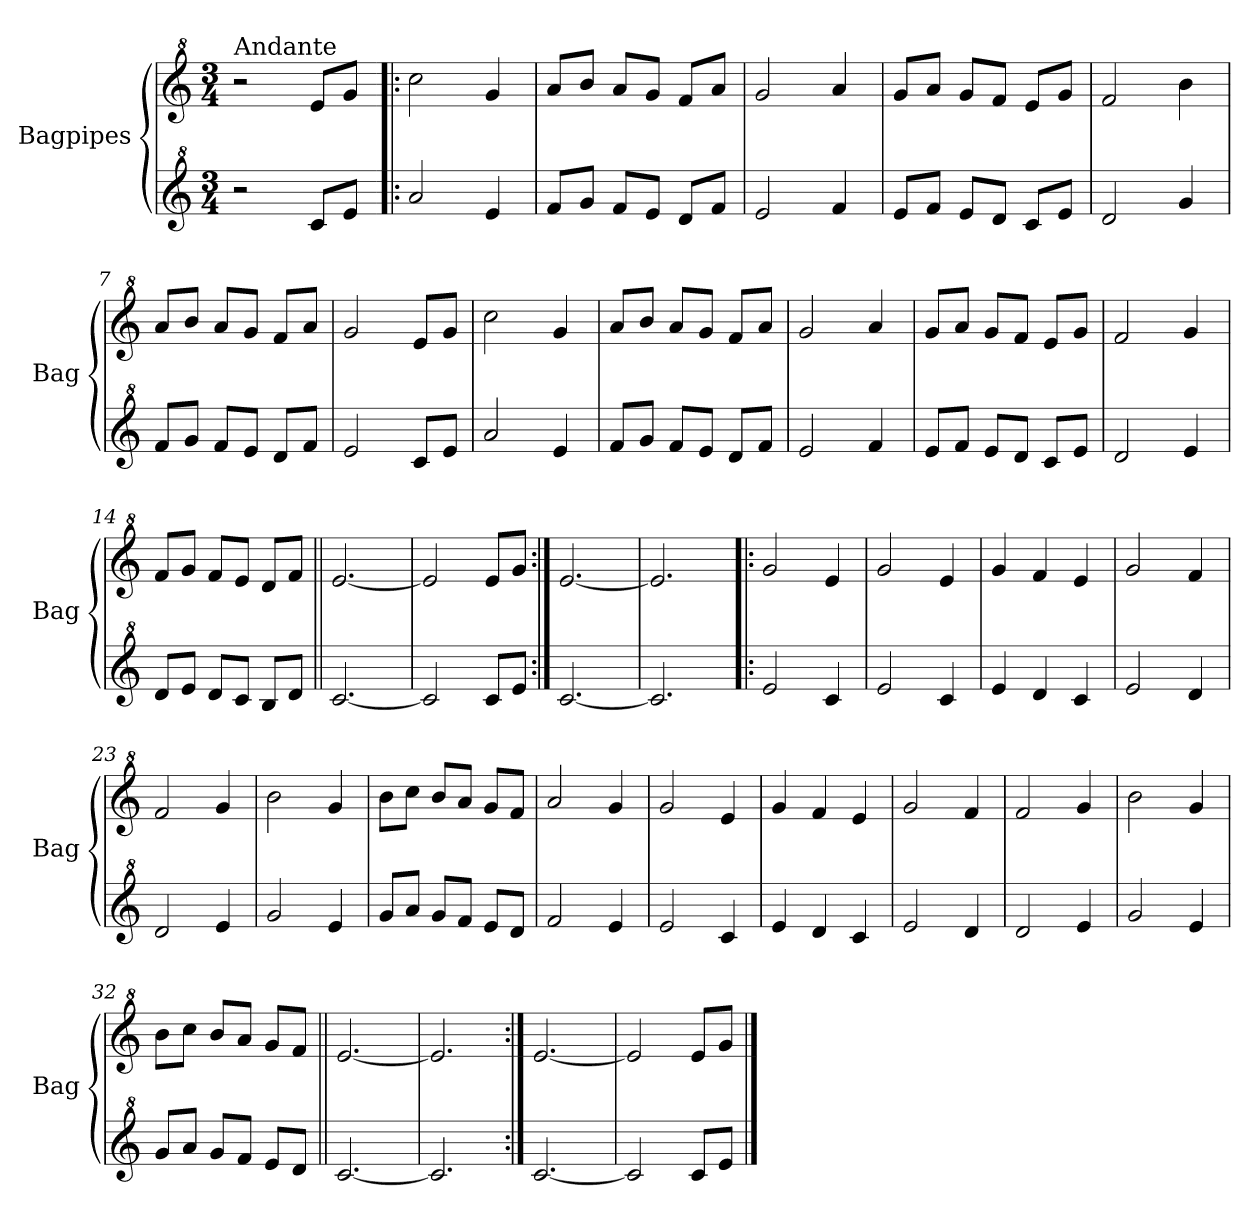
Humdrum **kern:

**kern	**kern
*part2	*part1
*staff2	*staff1
*I"Bagpipes	*I"Bagpipes
*I'Bag	*I'Bag
*clefG^2	*clefG^2
*k[]	*k[]
*C:	*C:
*M3/4	*M3/4
=1	=1
!	!LO:TX:a:t=Andante
2r	2r
8cc/L	8ee/L
8ee/J	8gg/J
=2!|:	=2!|:
2aa/	2ccc\
4ee/	4gg/
=3	=3
8ff/L	8aa/L
8gg/J	8bb/J
8ff/L	8aa/L
8ee/J	8gg/J
8dd/L	8ff/L
8ff/J	8aa/J
=4	=4
2ee/	2gg/
4ff/	4aa/
=5	=5
8ee/L	8gg/L
8ff/J	8aa/J
8ee/L	8gg/L
8dd/J	8ff/J
8cc/L	8ee/L
8ee/J	8gg/J
=6	=6
2dd/	2ff/
4gg/	4bb\
=7	=7
8ff/L	8aa/L
8gg/J	8bb/J
8ff/L	8aa/L
8ee/J	8gg/J
8dd/L	8ff/L
8ff/J	8aa/J
=8	=8
2ee/	2gg/
8cc/L	8ee/L
8ee/J	8gg/J
=9	=9
2aa/	2ccc\
4ee/	4gg/
=10	=10
8ff/L	8aa/L
8gg/J	8bb/J
8ff/L	8aa/L
8ee/J	8gg/J
8dd/L	8ff/L
8ff/J	8aa/J
!!LO:LB:g=z
=11	=11
2ee/	2gg/
4ff/	4aa/
=12	=12
8ee/L	8gg/L
8ff/J	8aa/J
8ee/L	8gg/L
8dd/J	8ff/J
8cc/L	8ee/L
8ee/J	8gg/J
=13	=13
2dd/	2ff/
4ee/	4gg/
=14	=14
8dd/L	8ff/L
8ee/J	8gg/J
8dd/L	8ff/L
8cc/J	8ee/J
8b/L	8dd/L
8dd/J	8ff/J
=15||	=15||
[2.cc/	[2.ee/
=16	=16
2cc/]	2ee/]
8cc/L	8ee/L
8ee/J	8gg/J
=17:|!	=17:|!
[2.cc/	[2.ee/
=18	=18
2.cc/]	2.ee/]
=19!|:	=19!|:
2ee/	2gg/
4cc/	4ee/
=20	=20
2ee/	2gg/
4cc/	4ee/
=21	=21
4ee/	4gg/
4dd/	4ff/
4cc/	4ee/
=22	=22
2ee/	2gg/
4dd/	4ff/
=23	=23
2dd/	2ff/
4ee/	4gg/
=24	=24
2gg/	2bb\
4ee/	4gg/
!!LO:LB:g=z
=25	=25
8gg/L	8bb\L
8aa/J	8ccc\J
8gg/L	8bb/L
8ff/J	8aa/J
8ee/L	8gg/L
8dd/J	8ff/J
=26	=26
2ff/	2aa/
4ee/	4gg/
=27	=27
2ee/	2gg/
4cc/	4ee/
=28	=28
4ee/	4gg/
4dd/	4ff/
4cc/	4ee/
=29	=29
2ee/	2gg/
4dd/	4ff/
=30	=30
2dd/	2ff/
4ee/	4gg/
=31	=31
2gg/	2bb\
4ee/	4gg/
=32	=32
8gg/L	8bb\L
8aa/J	8ccc\J
8gg/L	8bb/L
8ff/J	8aa/J
8ee/L	8gg/L
8dd/J	8ff/J
=33||	=33||
[2.cc/	[2.ee/
=34	=34
2.cc/]	2.ee/]
=35:|!	=35:|!
[2.cc/	[2.ee/
=36	=36
2cc/]	2ee/]
8cc/L	8ee/L
8ee/J	8gg/J
==	==
*-	*-
